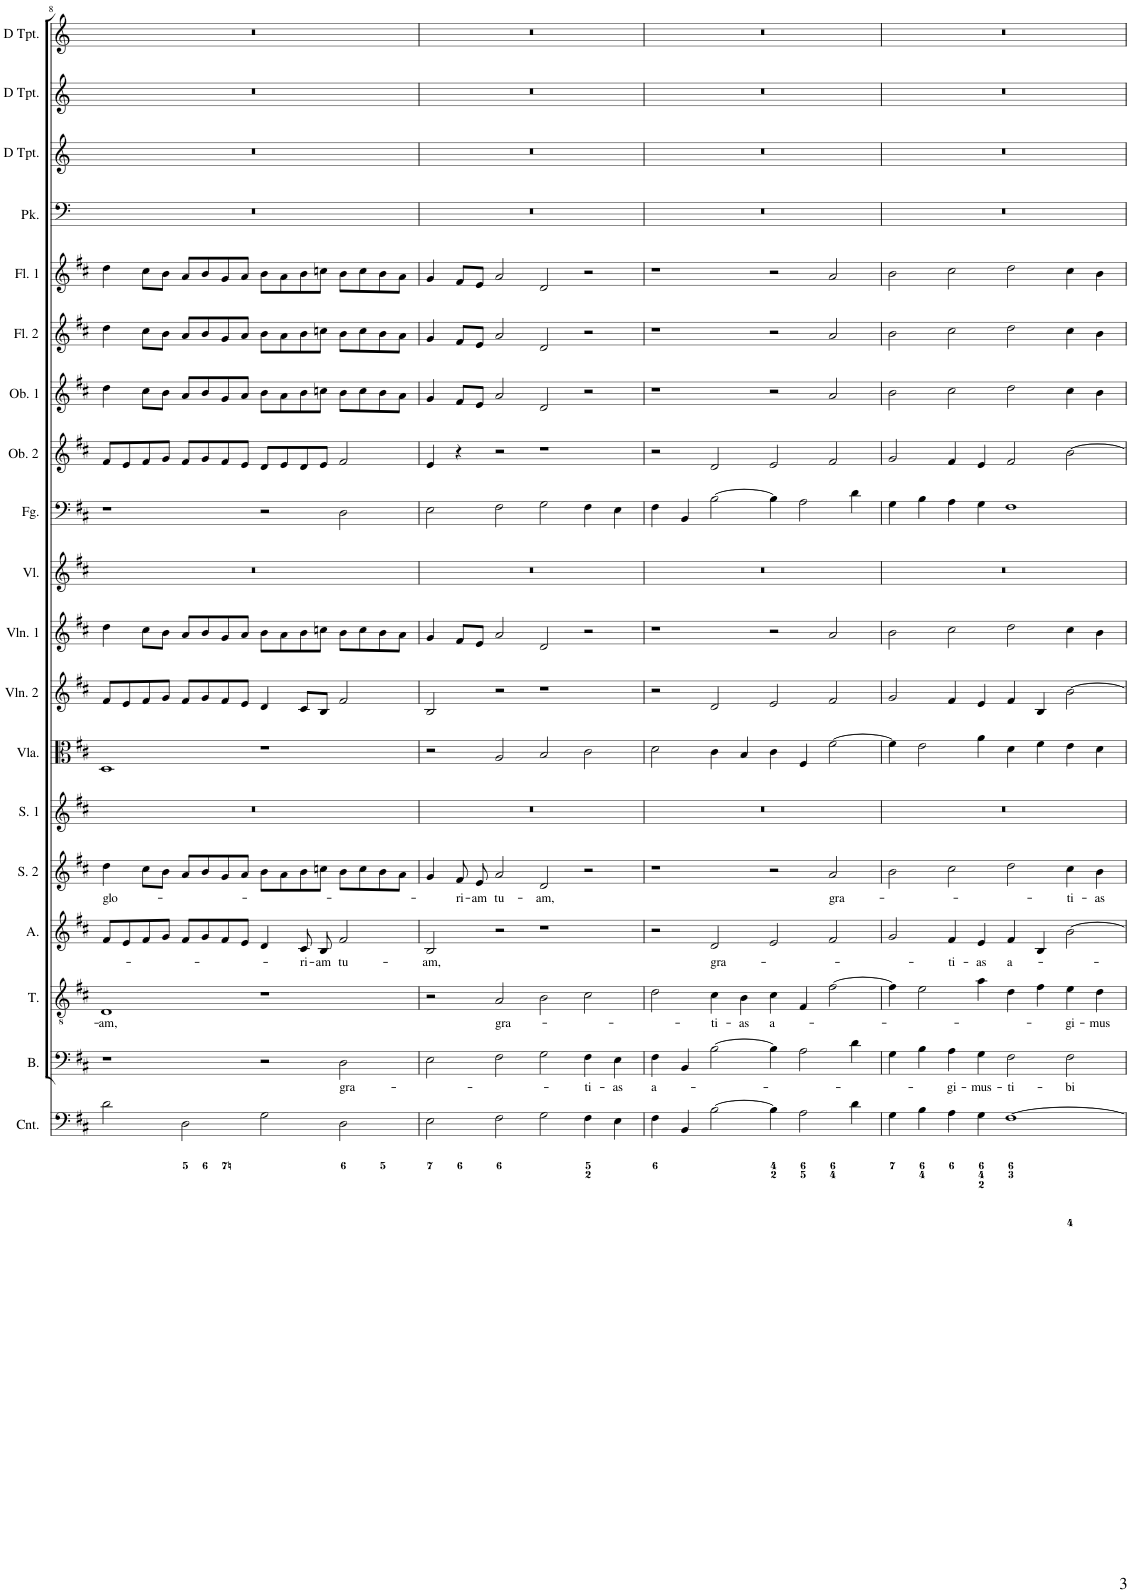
**kern	**kern	**text	**kern	**text	**kern	**text	**kern	**text	**kern	**kern	**kern	**kern	**kern	**kern	**kern	**kern	**kern	**kern	**kern	**kern	**kern	**kern
*part19	*part18	*part18	*part17	*part17	*part16	*part16	*part15	*part15	*part14	*part13	*part12	*part11	*part10	*part9	*part8	*part7	*part6	*part5	*part4	*part3	*part2	*part1
*staff19	*staff18	*staff18	*staff17	*staff17	*staff16	*staff16	*staff15	*staff15	*staff14	*staff13	*staff12	*staff11	*staff10	*staff9	*staff8	*staff7	*staff6	*staff5	*staff4	*staff3	*staff2	*staff1
*I"Continuo	*I"Basso	*	*I"Tenore	*	*I"Alto	*	*I"Soprano 2	*	*I"Soprano 1	*I"Viola	*I"Violino 2	*I"Violino 1	*I"Violino solo	*I"Fagotti	*I"Oboe d'amore 2	*I"Oboe d'amore 1	*I"Flauto traverso 2	*I"Flauto traverso 1	*I"Pauke	*I"D Trompete	*I"D Trompete	*I"D Trompete
*I'Cnt.	*I'B.	*	*I'T.	*	*I'A.	*	*I'S. 2	*	*I'S. 1	*I'Vla.	*I'Vln. 2	*I'Vln. 1	*I'Vl.	*I'Fg.	*I'Ob. 2	*I'Ob. 1	*I'Fl. 2	*I'Fl. 1	*I'Pk.	*I'D Tpt.	*I'D Tpt.	*I'D Tpt.
!!LO:PB:g=z
*clefF4	*clefF4	*	*clefGv2	*	*clefG2	*	*clefG2	*	*clefG2	*clefC3	*clefG2	*clefG2	*clefG2	*clefF4	*clefG2	*clefG2	*clefG2	*clefG2	*clefF4	*clefG2	*clefG2	*clefG2
*	*	*	*	*	*	*	*	*	*	*	*	*	*	*	*	*	*	*	*Trd-1c-2	*Trd-1c-2	*Trd-1c-2	*Trd-1c-2
*k[f#c#]	*k[f#c#]	*	*k[f#c#]	*	*k[f#c#]	*	*k[f#c#]	*	*k[f#c#]	*k[f#c#]	*k[f#c#]	*k[f#c#]	*k[f#c#]	*k[f#c#]	*k[f#c#]	*k[f#c#]	*k[f#c#]	*k[f#c#]	*k[]	*k[]	*k[]	*k[]
*M4/2	*M4/2	*	*M4/2	*	*M4/2	*	*M4/2	*	*M4/2	*M4/2	*M4/2	*M4/2	*M4/2	*M4/2	*M4/2	*M4/2	*M4/2	*M4/2	*M4/2	*M4/2	*M4/2	*M4/2
*met(c|)	*met(c|)	*	*met(c|)	*	*met(c|)	*	*met(c|)	*	*met(c|)	*met(c|)	*met(c|)	*met(c|)	*met(c|)	*met(c|)	*met(c|)	*met(c|)	*met(c|)	*met(c|)	*met(c|)	*met(c|)	*met(c|)	*met(c|)
=8	=8	=8	=8	=8	=8	=8	=8	=8	=8	=8	=8	=8	=8	=8	=8	=8	=8	=8	=8	=8	=8	=8
!	!	!	!	!LO:LY:b	!	!	!	!LO:LY:b	!	!	!	!	!	!	!	!	!	!	!	!	!	!
2d\	1r	.	1D	-am,	8f#/L	.	4dd\	glo-	0r	1D	8f#/L	4dd\	0r	1r	8f#/L	4dd\	4dd\	4dd\	0r	0r	0r	0r
.	.	.	.	.	8e/	.	.	.	.	.	8e/	.	.	.	8e/	.	.	.	.	.	.	.
.	.	.	.	.	8f#/	.	8cc#\L	.	.	.	8f#/	8cc#\L	.	.	8f#/	8cc#\L	8cc#\L	8cc#\L	.	.	.	.
.	.	.	.	.	8g/J	.	8b\J	.	.	.	8g/J	8b\J	.	.	8g/J	8b\J	8b\J	8b\J	.	.	.	.
2D\	.	.	.	.	8f#/L	.	8a/L	.	.	.	8f#/L	8a/L	.	.	8f#/L	8a/L	8a/L	8a/L	.	.	.	.
.	.	.	.	.	8g/	.	8b/	.	.	.	8g/	8b/	.	.	8g/	8b/	8b/	8b/	.	.	.	.
.	.	.	.	.	8f#/	.	8g/	.	.	.	8f#/	8g/	.	.	8f#/	8g/	8g/	8g/	.	.	.	.
.	.	.	.	.	8e/J	.	8a/J	.	.	.	8e/J	8a/J	.	.	8e/J	8a/J	8a/J	8a/J	.	.	.	.
2G\	2r	.	1r	.	4d/	.	8b\L	.	.	1r	4d/	8b\L	.	2r	8d/L	8b\L	8b\L	8b\L	.	.	.	.
.	.	.	.	.	.	.	8a\	.	.	.	.	8a\	.	.	8e/	8a\	8a\	8a\	.	.	.	.
!	!	!	!	!	!	!LO:LY:b	!	!	!	!	!	!	!	!	!	!	!	!	!	!	!	!
.	.	.	.	.	8c#/	-ri-	8b\	.	.	.	8c#/L	8b\	.	.	8d/	8b\	8b\	8b\	.	.	.	.
!	!	!	!	!	!	!LO:LY:b	!	!	!	!	!	!	!	!	!	!	!	!	!	!	!	!
.	.	.	.	.	8B/	-am	8ccn\J	.	.	.	8B/J	8ccn\J	.	.	8e/J	8ccn\J	8ccn\J	8ccn\J	.	.	.	.
!	!	!LO:LY:b	!	!	!	!LO:LY:b	!	!	!	!	!	!	!	!	!	!	!	!	!	!	!	!
2D\	2D\	gra-	.	.	2f#/	tu-	8b\L	.	.	.	2f#/	8b\L	.	2D\	2f#/	8b\L	8b\L	8b\L	.	.	.	.
.	.	.	.	.	.	.	8cc\	.	.	.	.	8cc\	.	.	.	8cc\	8cc\	8cc\	.	.	.	.
.	.	.	.	.	.	.	8b\	.	.	.	.	8b\	.	.	.	8b\	8b\	8b\	.	.	.	.
.	.	.	.	.	.	.	8a\J	.	.	.	.	8a\J	.	.	.	8a\J	8a\J	8a\J	.	.	.	.
=9	=9	=9	=9	=9	=9	=9	=9	=9	=9	=9	=9	=9	=9	=9	=9	=9	=9	=9	=9	=9	=9	=9
!	!	!	!	!	!	!LO:LY:b	!	!	!	!	!	!	!	!	!	!	!	!	!	!	!	!
2E\	2E\	.	2r	.	2B/	-am,	4g/	.	0r	2r	2B/	4g/	0r	2E\	4e/	4g/	4g/	4g/	0r	0r	0r	0r
!	!	!	!	!	!	!	!	!LO:LY:b	!	!	!	!	!	!	!	!	!	!	!	!	!	!
.	.	.	.	.	.	.	8f#/	-ri-	.	.	.	8f#/L	.	.	4r	8f#/L	8f#/L	8f#/L	.	.	.	.
!	!	!	!	!	!	!	!	!LO:LY:b	!	!	!	!	!	!	!	!	!	!	!	!	!	!
.	.	.	.	.	.	.	8e/	-am	.	.	.	8e/J	.	.	.	8e/J	8e/J	8e/J	.	.	.	.
!	!	!	!	!LO:LY:b	!	!	!	!LO:LY:b	!	!	!	!	!	!	!	!	!	!	!	!	!	!
2F#\	2F#\	.	2A/	gra-	2r	.	2a/	tu-	.	2A/	2r	2a/	.	2F#\	2r	2a/	2a/	2a/	.	.	.	.
!	!	!	!	!	!	!	!	!LO:LY:b	!	!	!	!	!	!	!	!	!	!	!	!	!	!
2G\	2G\	.	2B\	.	1r	.	2d/	-am,	.	2B/	1r	2d/	.	2G\	1r	2d/	2d/	2d/	.	.	.	.
!	!	!LO:LY:b	!	!	!	!	!	!	!	!	!	!	!	!	!	!	!	!	!	!	!	!
4F#\	4F#\	-ti-	2c#\	.	.	.	2r	.	.	2c#\	.	2r	.	4F#\	.	2r	2r	2r	.	.	.	.
!	!	!LO:LY:b	!	!	!	!	!	!	!	!	!	!	!	!	!	!	!	!	!	!	!	!
4E\	4E\	-as	.	.	.	.	.	.	.	.	.	.	.	4E\	.	.	.	.	.	.	.	.
=10	=10	=10	=10	=10	=10	=10	=10	=10	=10	=10	=10	=10	=10	=10	=10	=10	=10	=10	=10	=10	=10	=10
!	!	!LO:LY:b	!	!	!	!	!	!	!	!	!	!	!	!	!	!	!	!	!	!	!	!
4F#\	4F#\	a-	2d\	.	2r	.	1r	.	0r	2d\	2r	1r	0r	4F#\	2r	1r	1r	1r	0r	0r	0r	0r
4BB/	4BB/	.	.	.	.	.	.	.	.	.	.	.	.	4BB/	.	.	.	.	.	.	.	.
!	!	!	!	!LO:LY:b	!	!LO:LY:b	!	!	!	!	!	!	!	!	!	!	!	!	!	!	!	!
[2B\	[2B\	.	4c#\	-ti-	2d/	gra-	.	.	.	4c#\	2d/	.	.	[2B\	2d/	.	.	.	.	.	.	.
!	!	!	!	!LO:LY:b	!	!	!	!	!	!	!	!	!	!	!	!	!	!	!	!	!	!
.	.	.	4B\	-as	.	.	.	.	.	4B/	.	.	.	.	.	.	.	.	.	.	.	.
!	!	!	!	!LO:LY:b	!	!	!	!	!	!	!	!	!	!	!	!	!	!	!	!	!	!
4B\]	4B\]	.	4c#\	a-	2e/	.	2r	.	.	4c#\	2e/	2r	.	4B\]	2e/	2r	2r	2r	.	.	.	.
2A\	2A\	.	4F#/	.	.	.	.	.	.	4F#/	.	.	.	2A\	.	.	.	.	.	.	.	.
!	!	!	!	!	!	!	!	!LO:LY:b	!	!	!	!	!	!	!	!	!	!	!	!	!	!
.	.	.	[2f#\	.	2f#/	.	2a/	gra-	.	[2f#\	2f#/	2a/	.	.	2f#/	2a/	2a/	2a/	.	.	.	.
4d\	4d\	.	.	.	.	.	.	.	.	.	.	.	.	4d\	.	.	.	.	.	.	.	.
=11	=11	=11	=11	=11	=11	=11	=11	=11	=11	=11	=11	=11	=11	=11	=11	=11	=11	=11	=11	=11	=11	=11
4G\	4G\	.	4f#\]	.	2g/	.	2b\	.	0r	4f#\]	2g/	2b\	0r	4G\	2g/	2b\	2b\	2b\	0r	0r	0r	0r
4B\	4B\	.	2e\	.	.	.	.	.	.	2e\	.	.	.	4B\	.	.	.	.	.	.	.	.
!	!	!LO:LY:b	!	!	!	!LO:LY:b	!	!	!	!	!	!	!	!	!	!	!	!	!	!	!	!
4A\	4A\	-gi-	.	.	4f#/	-ti-	2cc#\	.	.	.	4f#/	2cc#\	.	4A\	4f#/	2cc#\	2cc#\	2cc#\	.	.	.	.
!	!	!LO:LY:b	!	!	!	!LO:LY:b	!	!	!	!	!	!	!	!	!	!	!	!	!	!	!	!
4G\	4G\	-mus-	4a\	.	4e/	-as	.	.	.	4a\	4e/	.	.	4G\	4e/	.	.	.	.	.	.	.
!	!	!LO:LY:b	!	!	!	!LO:LY:b	!	!	!	!	!	!	!	!	!	!	!	!	!	!	!	!
[1F#	2F#\	-ti-	4d\	.	4f#/	a-	2dd\	.	.	4d\	4f#/	2dd\	.	1F#	2f#/	2dd\	2dd\	2dd\	.	.	.	.
.	.	.	4f#\	.	4B/	.	.	.	.	4f#\	4B/	.	.	.	.	.	.	.	.	.	.	.
!	!	!LO:LY:b	!	!LO:LY:b	!	!	!	!LO:LY:b	!	!	!	!	!	!	!	!	!	!	!	!	!	!
.	2F#\	-bi	4e\	-gi-	[2b\	.	4cc#\	-ti-	.	4e\	[2b\	4cc#\	.	.	[2b\	4cc#\	4cc#\	4cc#\	.	.	.	.
!	!	!	!	!LO:LY:b	!	!	!	!LO:LY:b	!	!	!	!	!	!	!	!	!	!	!	!	!	!
.	.	.	4d\	-mus	.	.	4b\	-as	.	4d\	.	4b\	.	.	.	4b\	4b\	4b\	.	.	.	.
=	=	=	=	=	=	=	=	=	=	=	=	=	=	=	=	=	=	=	=	=	=	=
*-	*-	*-	*-	*-	*-	*-	*-	*-	*-	*-	*-	*-	*-	*-	*-	*-	*-	*-	*-	*-	*-	*-
